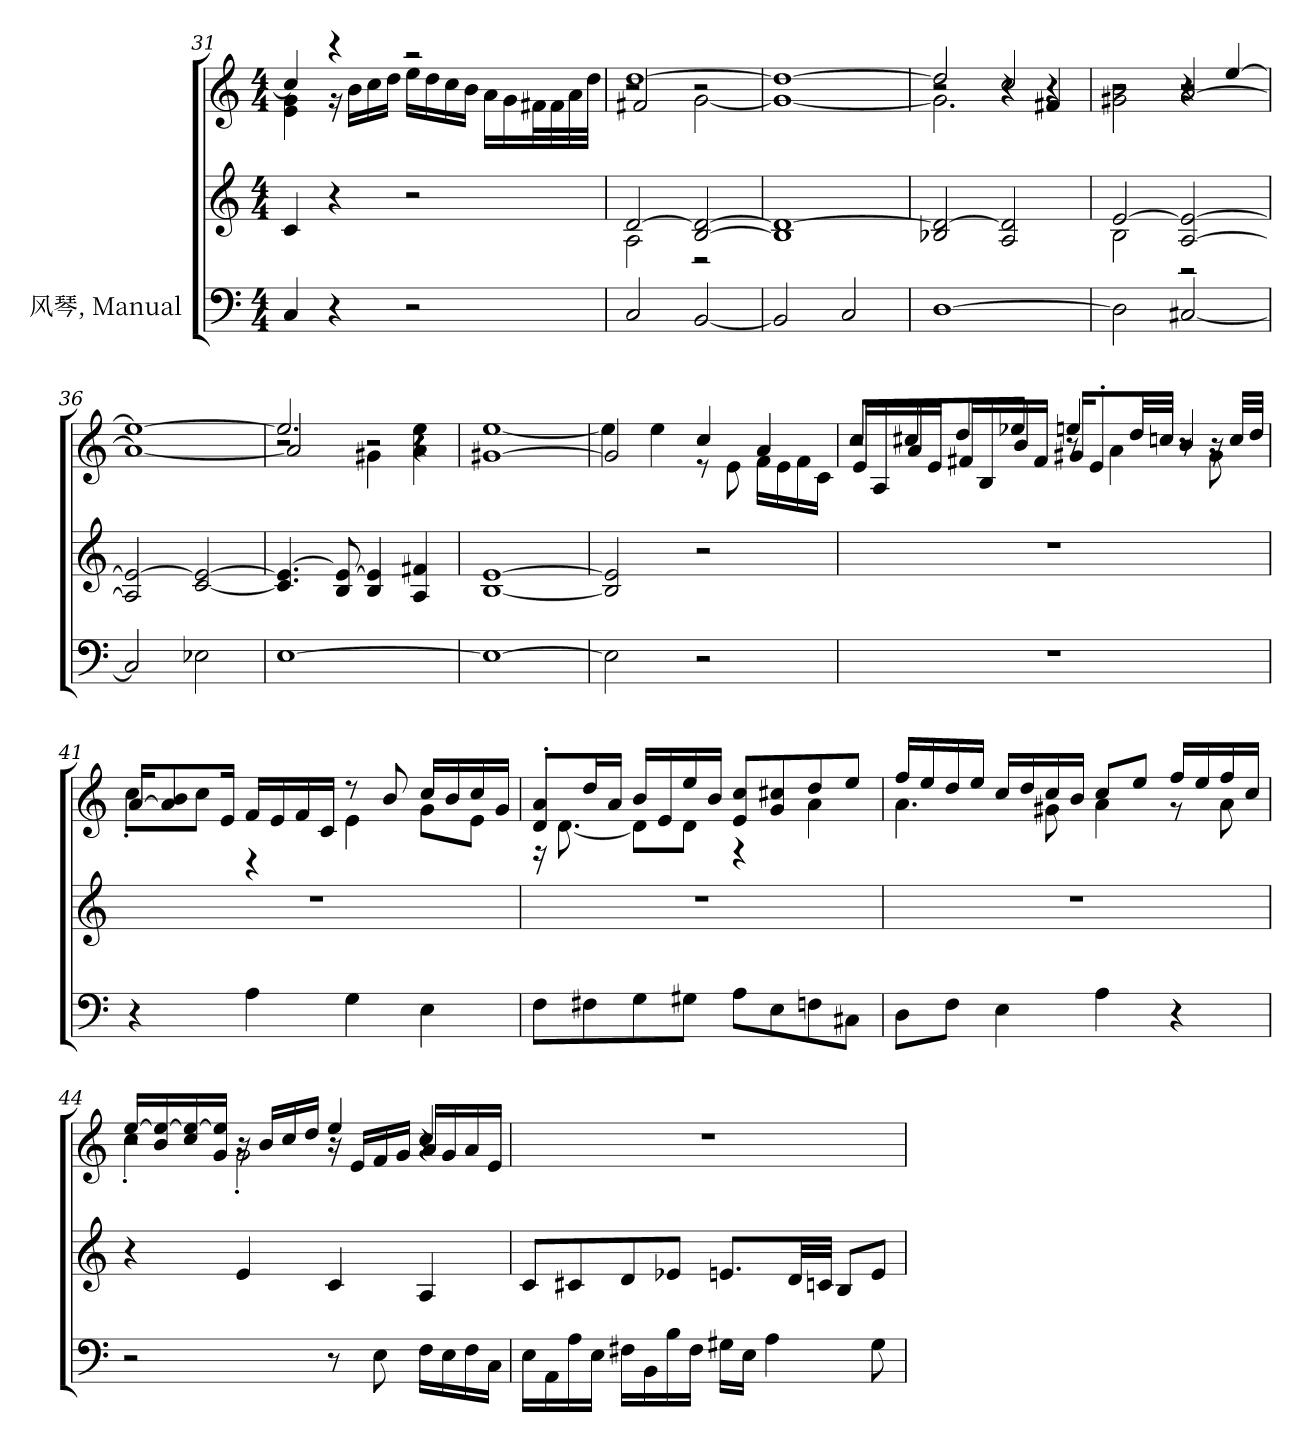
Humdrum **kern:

**kern	**kern	**kern
*part1	*part1	*part1
*staff3	*staff2	*staff1
*I"风琴, Manual	*	*
*clefF4	*clefG2	*clefG2
*k[]	*k[]	*k[]
*M4/4	*M4/4	*M4/4
=31	=31	=31
*	*	*^
4C/	4c/	4cc/]	4e\ 4g\
4r	4r	4r	16r
.	.	.	16b\LL
.	.	.	16cc\
.	.	.	16dd\JJ
2r	2r	2r	16ee\LL
.	.	.	16dd\
.	.	.	16cc\
.	.	.	16b\JJ
.	.	.	16a\LL
.	.	.	16g\
.	.	.	32f#X\L
.	.	.	32f#\
.	.	.	32a\
.	.	.	32dd\JJJ
!!LO:LB:g=z
=32	=32	=32	=32
*	*^	*	*^
2C/	[2d/	2A\	[1dd	2r	2f#X/
[2BB/	[2B/ 2d/_	2r	.	[2g\	2r
*	*v	*v	*	*	*
*	*	*	*v	*v
=33	=33	=33	=33
2BB/]	1B] 1d_	1dd_	1g_
2C/	.	.	.
=34	=34	=34	=34
*	*	*	*^
[1D	2B-X/ 2d/_	2dd/]	2.g\]	2r
.	2A/ 2d/]	2cc/	.	4r
.	.	.	4r	4f#X/
=35	=35	=35	=35	=35
*	*^	*	*	*
2D\]	[2e/	2B\	2r	2g#X\ 2b\	2r
[2C#X/	[2A/ 2e/_	2r	4r	2r	[2a/
.	.	.	[4ee/	.	.
*	*v	*v	*	*	*
*	*	*	*v	*v
=36	=36	=36	=36
2C#/]	2A/] 2e/_	1ee_	1a_
2E-X\	[2c/ 2e/_	.	.
=37	=37	=37	=37
*	*	*	*^
[1E	4.c/] 4.e/_	2.ee/]	2r	2a/]
.	8B/ 8e/_	.	.	.
.	4B/ 4e/]	.	4g#X\	2r
.	4A/ 4f#X/	4r	4a\ 4ee\	.
*	*	*	*v	*v
=38	=38	=38	=38
1E_	[1B [1e	[1g#X	[1ee
=39	=39	=39	=39
2E\]	2B/] 2e/]	2g#/]	4ee\]
*	*	*MM70	*
.	.	.	4ee\
2r	2r	4cc/	8r
.	.	.	8e\
.	.	4a/	16f\LL
.	.	.	16e\
.	.	.	16f\
.	.	.	16c\JJ
!!LO:LB:g=z
=40	=40	=40	=40
*	*	*	*^
1r	1r	8cc/L	2r	16e/LL
.	.	.	.	16A/
.	.	8cc#X/	.	16a/
.	.	.	.	16e/JJ
.	.	8dd/	.	16f#X/LL
.	.	.	.	16B/
.	.	8ee-X/J	.	16b/
.	.	.	.	16f#/JJ
.	.	4een/	8r	16g#X/KL
.	.	.	.	8e'/
.	.	.	4a\	.
.	.	.	.	32dd/LL
.	.	.	.	32ccn/JJJ
.	.	4b/	.	8r
.	.	.	8g#\	16r
.	.	.	.	32cc/LLL
.	.	.	.	32dd/JJJ
*	*	*	*v	*v
=41	=41	=41	=41
4r	1r	[16a/KL	8cc'\L
.	.	8a/] 8b/	.
.	.	.	8cc\J
.	.	16e/Jk	.
4A\	.	16f/LL	4r
.	.	16e/	.
.	.	16f/	.
.	.	16c/JJ	.
4G\	.	8r	4e\
.	.	8b/	.
4E\	.	16cc/LL	8g\L
.	.	16b/	.
.	.	16cc/	8e\J
.	.	16g/JJ	.
!!LO:PB:g=z	!!
=42	=42	=42	=42
8F\L	1r	8d/' 8a/'L	16r
.	.	.	[8.d\
8F#X\	.	16dd/L	.
.	.	16a/JJ	.
8G\	.	16b/LL	8d\L]
.	.	16e/	.
8G#X\J	.	16ee/	8d\J
.	.	16b/JJ	.
8A\L	.	8e/ 8cc/L	4r
8E\	.	8g/ 8cc#X/	.
8Fn\	.	8dd/	4a\
8C#X\J	.	8ee/J	.
=43	=43	=43	=43
8D\L	1r	16ff/LL	4.a\
.	.	16ee/	.
8F\J	.	16dd/	.
.	.	16ee/JJ	.
4E\	.	16cc/LL	.
.	.	16dd/	.
.	.	16cc/	8g#X\
.	.	16b/JJ	.
4A\	.	8cc/L	4a\
.	.	8ee/J	.
4r	.	16ff/LL	8r
.	.	16ee/	.
.	.	16ff/	8a\
.	.	16cc/JJ	.
!!LO:LB:g=z
=44	=44	=44	=44
*	*	*	*^
2r	4r	2r	4cc'\	[16ee/LL
.	.	.	.	16b/ 16ee/_
.	.	.	.	16cc/ 16ee/_
.	.	.	.	16g/ 16ee/]JJ
.	4e/	.	2g'\	16r
.	.	.	.	16b/LL
.	.	.	.	16cc/
.	.	.	.	16dd/JJ
8r	4c/	4ee/	.	16r
.	.	.	.	16e/LL
8E\	.	.	.	16f/
.	.	.	.	16g/JJ
16F\LL	4A/	4cc/	4r	16a/LL
16E\	.	.	.	16g/
16F\	.	.	.	16a/
16C\JJ	.	.	.	16e/JJ
*	*	*v	*v	*v
=45	=45	=45
16E\LL	8c/L	1r
16AA\	.	.
16A\	8c#X/	.
16E\JJ	.	.
16F#X\LL	8d/	.
16BB\	.	.
16B\	8e-X/J	.
16F#\JJ	.	.
16G#X\LL	8.en/L	.
16E\JJ	.	.
4A\	.	.
.	32d/LL	.
.	32cn/JJJ	.
.	8B/L	.
8G#\	8e/J	.
=	=	=
*-	*-	*-
